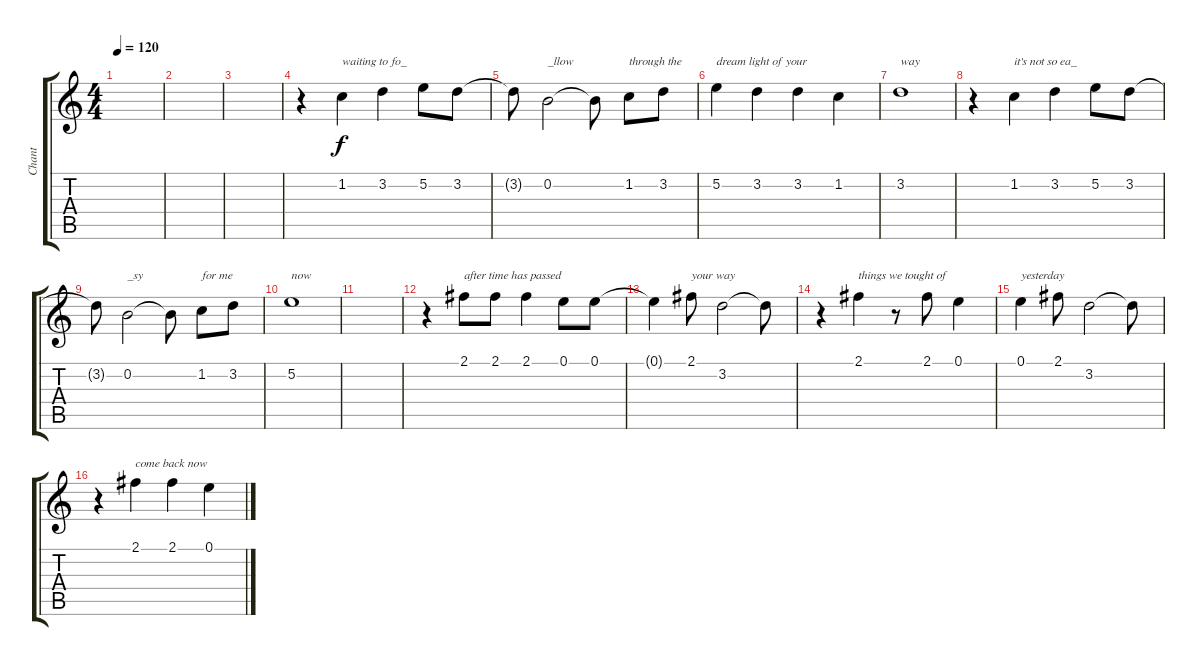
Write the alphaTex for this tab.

\track ("Chant" "Chant") {instrument electricguitarjazz}
\staff {score tabs}
\tuning (E4 B3 G3 D3 A2 E2) {hide}
\ts (4 4)
\tempo 120
\clef g2
\ks c
|
|
|
r.4 1.2.4{txt "waiting to fo_"} 3.2.4 5.2.8 3.2.8 |
3.2{t}.8 0.2.2{txt "_llow"} 0.2{t}.8 1.2.8{txt "through the"} 3.2.8 |
5.2.4{txt "dream light of your"} 3.2.4 3.2.4 1.2.4 |
3.2.1{txt "way"} |
r.4 1.2.4{txt "it's not so ea_"} 3.2.4 5.2.8 3.2.8 |
3.2{t}.8 0.2.2{txt "_sy"} 0.2{t}.8 1.2.8{txt "for me"} 3.2.8 |
5.2.1{txt "now"} |
|
\section ("" "")
r.4 2.1.8{txt "after time has passed"} 2.1.8 2.1.4 0.1.8 0.1.8 |
0.1{t}.4 2.1.8{txt "your way"} 3.2.2 3.2{t}.8 |
r.4 2.1.4{txt "things we tought of"} r.8 2.1.8 0.1.4 |
0.1.4{txt "yesterday"} 2.1.8 3.2.2 3.2{t}.8 |
r.4 2.1.4{txt "come back now"} 2.1.4 0.1.4
